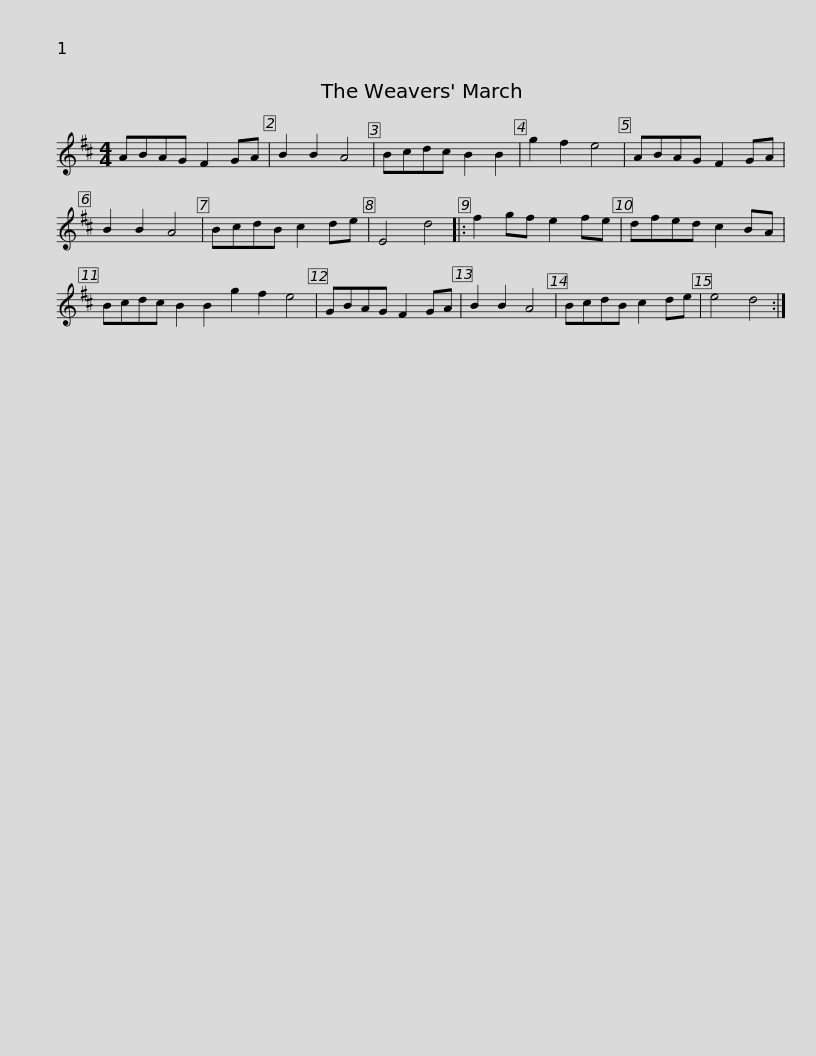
X:1
L:1/8
M:4/4
I:linebreak $
K:D
V:1 treble
V:1
 ABAG F2 GA | B2 B2 A4 | Bcdc B2 B2 | g2 f2 e4 | ABAG F2 GA | %5
 B2 B2 A4 | BcdB c2 de | E4 d4 |:$ f2 gf e2 fe | dfed c2 BA | %10
 Bcdc B2 B2 g2 f2 e4 | GBAG F2 GA | B2 B2 A4 | BcdB c2 de | e4 d4 :| %15
